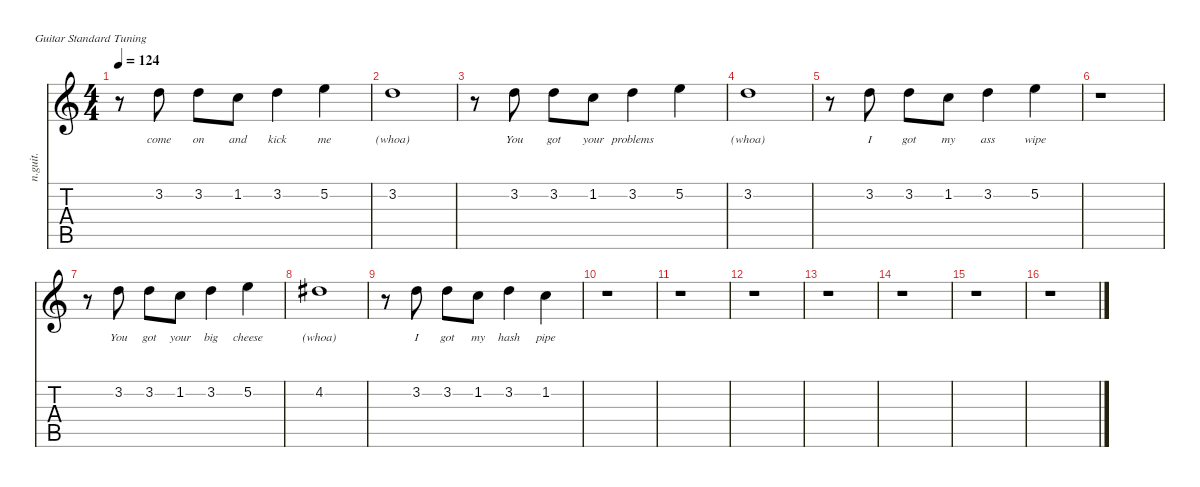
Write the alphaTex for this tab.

\defaultSystemsLayout 4
\hideDynamics
\bracketExtendMode nobrackets
\otherSystemsTrackNameOrientation horizontal
\track ("Vocals" "n.guit.") {instrument acousticguitarnylon}
\staff {score tabs}
\tuning (E4 B3 G3 D3 A2 E2)
\ts (4 4)
\tempo 124
\clef g2
\ks c
r.8{dy f beam Down} 3.2.8{lyrics (0 "come") lyrics (1 "") lyrics (2 "") lyrics (3 "") lyrics (4 "") beam Down} 3.2.8{lyrics (0 "on") lyrics (1 "") lyrics (2 "") lyrics (3 "") lyrics (4 "") beam Down} 1.2.8{lyrics (0 "and") lyrics (1 "") lyrics (2 "") lyrics (3 "") lyrics (4 "") beam Down} 3.2.4{lyrics (0 "kick") lyrics (1 "") lyrics (2 "") lyrics (3 "") lyrics (4 "") beam Down} 5.2.4{lyrics (0 "me") lyrics (1 "") lyrics (2 "") lyrics (3 "") lyrics (4 "") beam Down} |
3.2.1{lyrics (0 "(whoa)") lyrics (1 "") lyrics (2 "") lyrics (3 "") lyrics (4 "") beam Down} |
r.8{beam Down} 3.2.8{lyrics (0 "You") lyrics (1 "") lyrics (2 "") lyrics (3 "") lyrics (4 "") beam Down} 3.2.8{lyrics (0 "got") lyrics (1 "") lyrics (2 "") lyrics (3 "") lyrics (4 "") beam Down} 1.2.8{lyrics (0 "your") lyrics (1 "") lyrics (2 "") lyrics (3 "") lyrics (4 "") beam Down} 3.2.4{lyrics (0 "problems") lyrics (1 "") lyrics (2 "") lyrics (3 "") lyrics (4 "") beam Down} 5.2.4{lyrics (0 " ") lyrics (1 "") lyrics (2 "") lyrics (3 "") lyrics (4 "") beam Down} |
3.2.1{lyrics (0 "(whoa)") lyrics (1 "") lyrics (2 "") lyrics (3 "") lyrics (4 "") beam Down} |
r.8{beam Down} 3.2.8{lyrics (0 "I") lyrics (1 "") lyrics (2 "") lyrics (3 "") lyrics (4 "") beam Down} 3.2.8{lyrics (0 "got") lyrics (1 "") lyrics (2 "") lyrics (3 "") lyrics (4 "") beam Down} 1.2.8{lyrics (0 "my") lyrics (1 "") lyrics (2 "") lyrics (3 "") lyrics (4 "") beam Down} 3.2.4{lyrics (0 "ass") lyrics (1 "") lyrics (2 "") lyrics (3 "") lyrics (4 "") beam Down} 5.2.4{lyrics (0 "wipe") lyrics (1 "") lyrics (2 "") lyrics (3 "") lyrics (4 "") beam Down} |
r.1{beam Down} |
r.8{beam Down} 3.2.8{lyrics (0 "You") lyrics (1 "") lyrics (2 "") lyrics (3 "") lyrics (4 "") beam Down} 3.2.8{lyrics (0 "got") lyrics (1 "") lyrics (2 "") lyrics (3 "") lyrics (4 "") beam Down} 1.2.8{lyrics (0 "your") lyrics (1 "") lyrics (2 "") lyrics (3 "") lyrics (4 "") beam Down} 3.2.4{lyrics (0 "big") lyrics (1 "") lyrics (2 "") lyrics (3 "") lyrics (4 "") beam Down} 5.2.4{lyrics (0 "cheese") lyrics (1 "") lyrics (2 "") lyrics (3 "") lyrics (4 "") beam Down} |
4.2{acc #}.1{lyrics (0 "(whoa)") lyrics (1 "") lyrics (2 "") lyrics (3 "") lyrics (4 "") beam Down} |
r.8{beam Down} 3.2.8{lyrics (0 "I") lyrics (1 "") lyrics (2 "") lyrics (3 "") lyrics (4 "") beam Down} 3.2.8{lyrics (0 "got") lyrics (1 "") lyrics (2 "") lyrics (3 "") lyrics (4 "") beam Down} 1.2.8{lyrics (0 "my") lyrics (1 "") lyrics (2 "") lyrics (3 "") lyrics (4 "") beam Down} 3.2.4{lyrics (0 "hash") lyrics (1 "") lyrics (2 "") lyrics (3 "") lyrics (4 "") beam Down} 1.2.4{lyrics (0 "pipe") lyrics (1 "") lyrics (2 "") lyrics (3 "") lyrics (4 "") beam Down} |
r.1{beam Down} |
r.1{beam Down} |
r.1{beam Down} |
r.1{beam Down} |
r.1{beam Down} |
r.1{beam Down} |
r.1{beam Down}
